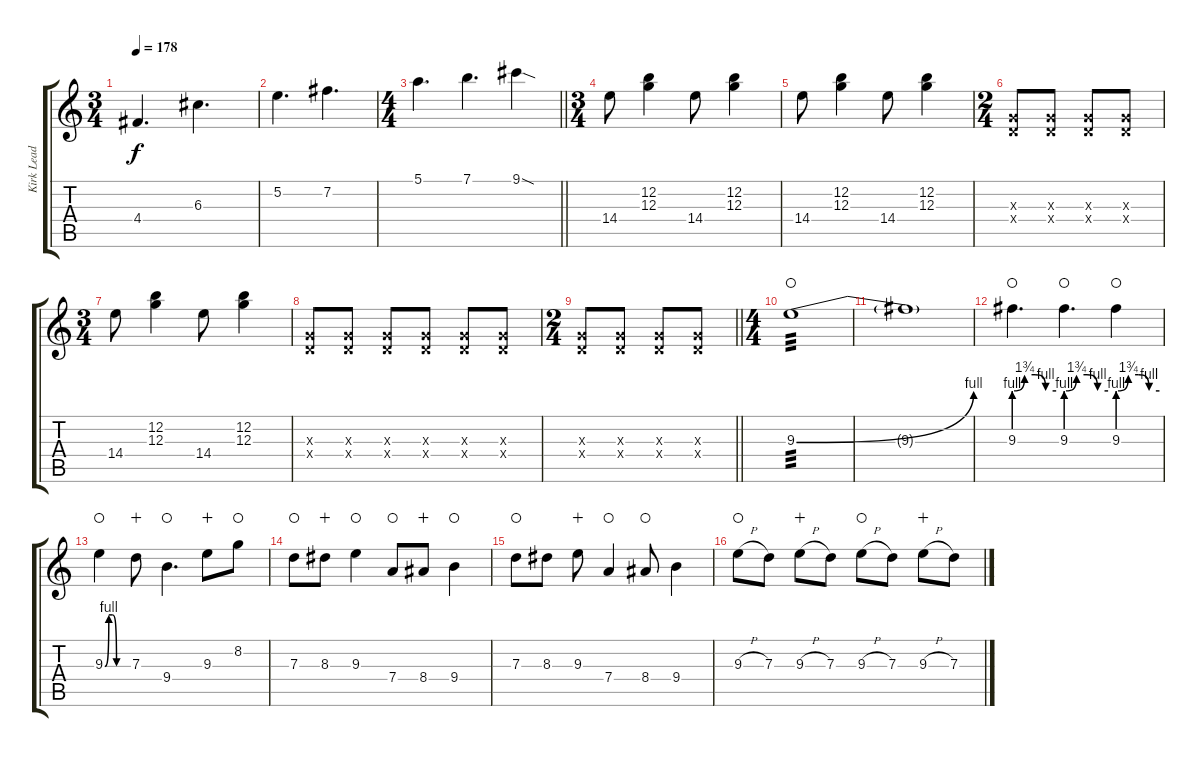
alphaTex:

\track ("Kirk Lead" "Kirk Lead") {instrument distortionguitar}
\staff {score tabs}
\tuning (E4 B3 G3 D3 A2 E2) {hide}
\ts (3 4)
\tempo 178
\clef g2
\ks c
4.4.4{d dy f} 6.3.4{d} |
5.2.4{d} 7.2.4{d} |
\ts (4 4)
\barLineRight lightlight
5.1.4{d} 7.1.4{d} 9.1{sod}.4 |
\ts (3 4)
\section ("" "")
14.4.8 (12.2 12.3).4 14.4.8 (12.2 12.3).4 |
14.4.8 (12.2 12.3).4 14.4.8 (12.2 12.3).4 |
\ts (2 4)
(0.3{x} 0.4{x}).8 (0.3{x} 0.4{x}).8 (0.3{x} 0.4{x}).8 (0.3{x} 0.4{x}).8 |
\ts (3 4)
14.4.8 (12.2 12.3).4 14.4.8 (12.2 12.3).4 |
(0.3{x} 0.4{x}).8 (0.3{x} 0.4{x}).8 (0.3{x} 0.4{x}).8 (0.3{x} 0.4{x}).8 (0.3{x} 0.4{x}).8 (0.3{x} 0.4{x}).8 |
\ts (2 4)
\barLineRight lightlight
(0.3{x} 0.4{x}).8 (0.3{x} 0.4{x}).8 (0.3{x} 0.4{x}).8 (0.3{x} 0.4{x}).8 |
\ts (4 4)
\section ("" "")
9.3{be (bend 0 0 60 4)}.1{tp 3 waho} |
9.3{t}.1 |
9.3{be (custom 0 4 15 7 30 7 45 4 60 4)}.4{d waho} 9.3{be (custom 0 4 15 7 30 7 45 4 60 4)}.4{d waho} 9.3{be (custom 0 4 15 7 30 7 45 4 60 4)}.4{waho} |
9.3{be (custom 0 0 10 4 20 4 30 0 60 0)}.4{waho} 7.3.8{wahc} 9.4.4{d waho} 9.3.8{wahc} 8.2.8{waho} |
7.3.8{waho} 8.3.8{wahc} 9.3.4{waho} 7.4.8{waho} 8.4.8{wahc} 9.4.4{waho} |
7.3.8{waho} 8.3.8 9.3.8{wahc} 7.4.4{waho} 8.4.8{waho} 9.4.4 |
9.3{h}.8{waho} 7.3.8 9.3{h}.8{wahc} 7.3.8 9.3{h}.8{waho} 7.3.8 9.3{h}.8{wahc} 7.3.8
